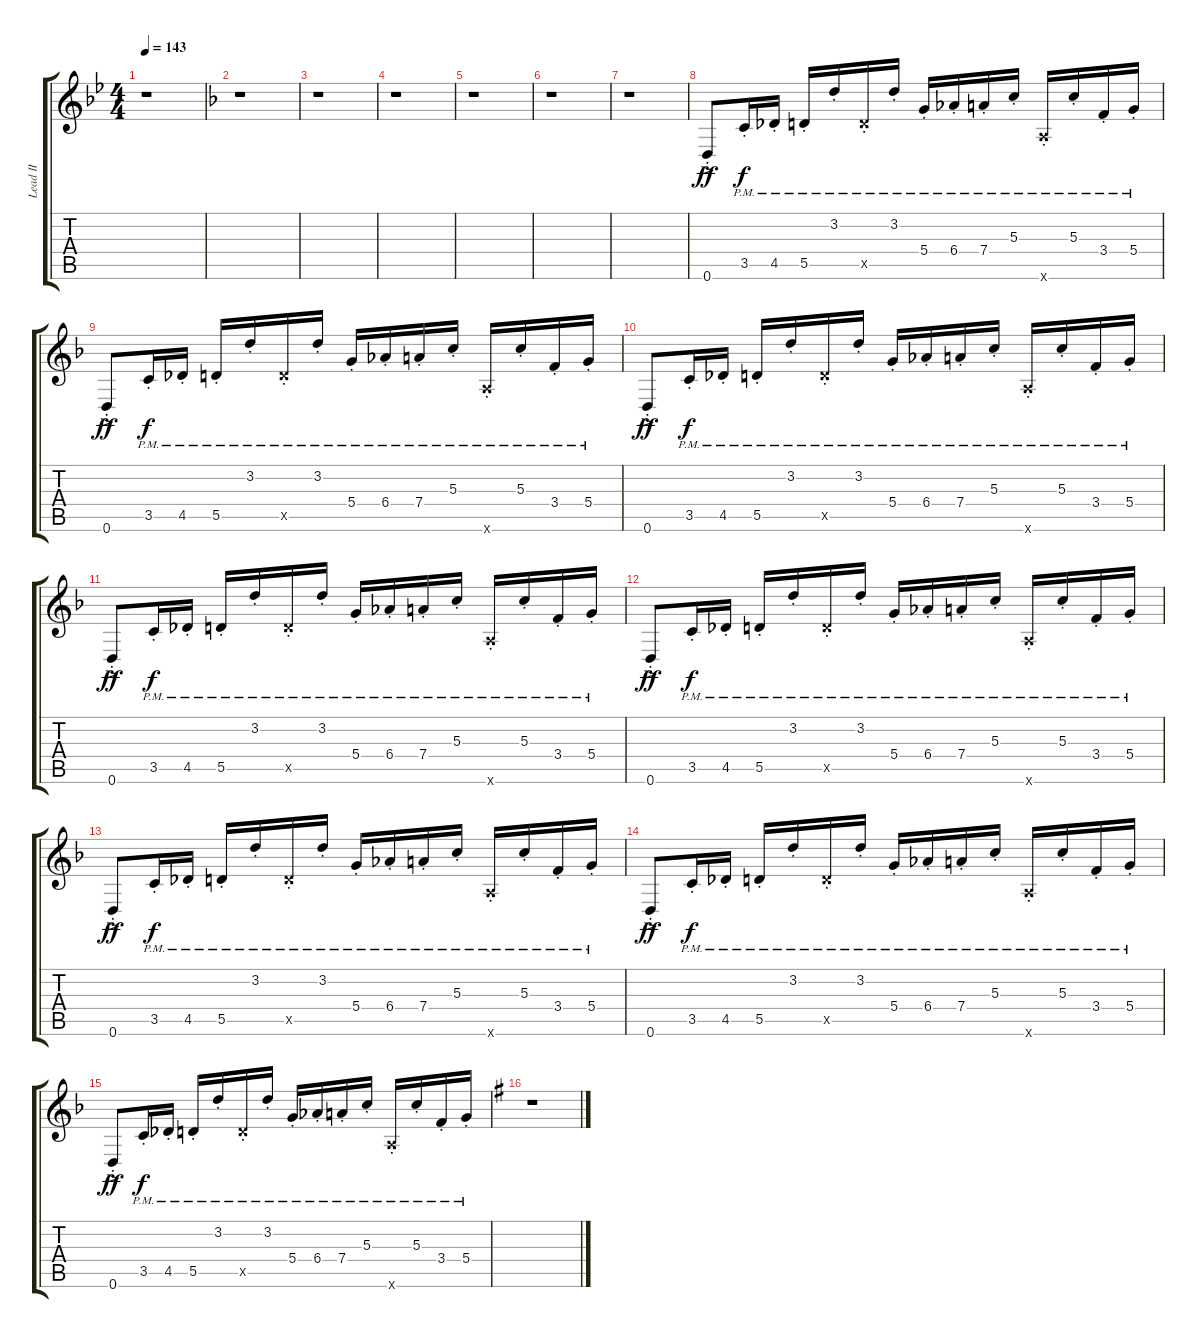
\track ("Lead II" "Lead II") {instrument acousticguitarnylon}
\staff {score tabs}
\tuning (E4 B3 G3 D3 A2 D2) {hide}
\ts (4 4)
\tempo 143
\clef g2
\ks bb
r.1{dy mp} |
\ks f
r.1 |
r.1 |
r.1 |
r.1 |
r.1 |
r.1 |
0.6{ac st}.8{dy ff} 3.5{pm st}.16{dy f} 4.5{pm st}.16 5.5{pm st}.16 3.2{pm st}.16 5.5{pm st x}.16 3.2{pm st}.16 5.4{pm st}.16 6.4{pm st}.16 7.4{pm st}.16 5.3{pm st}.16 7.6{pm st x}.16 5.3{pm st}.16 3.4{pm st}.16 5.4{pm st}.16 |
0.6{ac st}.8{dy ff} 3.5{pm st}.16{dy f} 4.5{pm st}.16 5.5{pm st}.16 3.2{pm st}.16 5.5{pm st x}.16 3.2{pm st}.16 5.4{pm st}.16 6.4{pm st}.16 7.4{pm st}.16 5.3{pm st}.16 7.6{pm st x}.16 5.3{pm st}.16 3.4{pm st}.16 5.4{pm st}.16 |
0.6{ac st}.8{dy ff} 3.5{pm st}.16{dy f} 4.5{pm st}.16 5.5{pm st}.16 3.2{pm st}.16 5.5{pm st x}.16 3.2{pm st}.16 5.4{pm st}.16 6.4{pm st}.16 7.4{pm st}.16 5.3{pm st}.16 7.6{pm st x}.16 5.3{pm st}.16 3.4{pm st}.16 5.4{pm st}.16 |
0.6{ac st}.8{dy ff} 3.5{pm st}.16{dy f} 4.5{pm st}.16 5.5{pm st}.16 3.2{pm st}.16 5.5{pm st x}.16 3.2{pm st}.16 5.4{pm st}.16 6.4{pm st}.16 7.4{pm st}.16 5.3{pm st}.16 7.6{pm st x}.16 5.3{pm st}.16 3.4{pm st}.16 5.4{pm st}.16 |
0.6{ac st}.8{dy ff} 3.5{pm st}.16{dy f} 4.5{pm st}.16 5.5{pm st}.16 3.2{pm st}.16 5.5{pm st x}.16 3.2{pm st}.16 5.4{pm st}.16 6.4{pm st}.16 7.4{pm st}.16 5.3{pm st}.16 7.6{pm st x}.16 5.3{pm st}.16 3.4{pm st}.16 5.4{pm st}.16 |
0.6{ac st}.8{dy ff} 3.5{pm st}.16{dy f} 4.5{pm st}.16 5.5{pm st}.16 3.2{pm st}.16 5.5{pm st x}.16 3.2{pm st}.16 5.4{pm st}.16 6.4{pm st}.16 7.4{pm st}.16 5.3{pm st}.16 7.6{pm st x}.16 5.3{pm st}.16 3.4{pm st}.16 5.4{pm st}.16 |
0.6{ac st}.8{dy ff} 3.5{pm st}.16{dy f} 4.5{pm st}.16 5.5{pm st}.16 3.2{pm st}.16 5.5{pm st x}.16 3.2{pm st}.16 5.4{pm st}.16 6.4{pm st}.16 7.4{pm st}.16 5.3{pm st}.16 7.6{pm st x}.16 5.3{pm st}.16 3.4{pm st}.16 5.4{pm st}.16 |
0.6{ac st}.8{dy ff} 3.5{pm st}.16{dy f} 4.5{pm st}.16 5.5{pm st}.16 3.2{pm st}.16 5.5{pm st x}.16 3.2{pm st}.16 5.4{pm st}.16 6.4{pm st}.16 7.4{pm st}.16 5.3{pm st}.16 7.6{pm st x}.16 5.3{pm st}.16 3.4{pm st}.16 5.4{pm st}.16 |
\ks g
r.1
